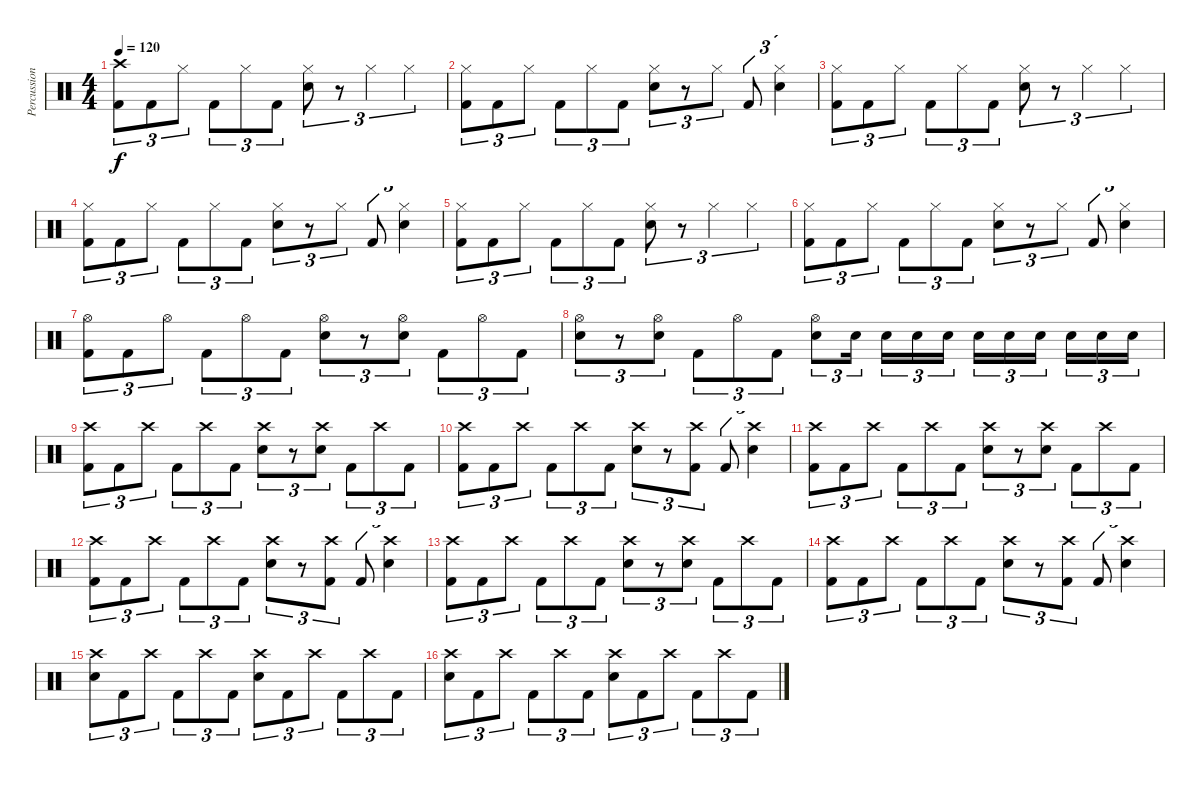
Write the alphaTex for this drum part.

\track ("Percussion" "Percussion") {instrument percussion}
\staff {score}
\articulation defaults
\ts (4 4)
\tempo 120
\clef neutral
\ks c
("Crash high (hit)" "Kick (hit) 2").8{tu (3 2) dy f} "Kick (hit) 2".8{tu (3 2)} "Hi-Hat (closed)".8{tu (3 2)} "Kick (hit) 2".8{tu (3 2)} "Hi-Hat (closed)".8{tu (3 2)} "Kick (hit) 2".8{tu (3 2)} ("Hi-Hat (closed)" "Electric Snare (hit)").8{tu (3 2)} r.8{tu (3 2)} "Hi-Hat (closed)".4{tu (3 2)} "Hi-Hat (closed)".4{tu (3 2)} |
("Hi-Hat (closed)" "Kick (hit) 2").8{tu (3 2)} "Kick (hit) 2".8{tu (3 2)} "Hi-Hat (closed)".8{tu (3 2)} "Kick (hit) 2".8{tu (3 2)} "Hi-Hat (closed)".8{tu (3 2)} "Kick (hit) 2".8{tu (3 2)} ("Hi-Hat (closed)" "Electric Snare (hit)").8{tu (3 2)} r.8{tu (3 2)} "Hi-Hat (closed)".8{tu (3 2)} "Kick (hit) 2".8{tu (3 2)} ("Hi-Hat (closed)" "Electric Snare (hit)").4{tu (3 2)} |
("Hi-Hat (closed)" "Kick (hit) 2").8{tu (3 2)} "Kick (hit) 2".8{tu (3 2)} "Hi-Hat (closed)".8{tu (3 2)} "Kick (hit) 2".8{tu (3 2)} "Hi-Hat (closed)".8{tu (3 2)} "Kick (hit) 2".8{tu (3 2)} ("Hi-Hat (closed)" "Electric Snare (hit)").8{tu (3 2)} r.8{tu (3 2)} "Hi-Hat (closed)".4{tu (3 2)} "Hi-Hat (closed)".4{tu (3 2)} |
("Hi-Hat (closed)" "Kick (hit) 2").8{tu (3 2)} "Kick (hit) 2".8{tu (3 2)} "Hi-Hat (closed)".8{tu (3 2)} "Kick (hit) 2".8{tu (3 2)} "Hi-Hat (closed)".8{tu (3 2)} "Kick (hit) 2".8{tu (3 2)} ("Hi-Hat (closed)" "Electric Snare (hit)").8{tu (3 2)} r.8{tu (3 2)} "Hi-Hat (closed)".8{tu (3 2)} "Kick (hit) 2".8{tu (3 2)} ("Hi-Hat (closed)" "Electric Snare (hit)").4{tu (3 2)} |
("Hi-Hat (closed)" "Kick (hit) 2").8{tu (3 2)} "Kick (hit) 2".8{tu (3 2)} "Hi-Hat (closed)".8{tu (3 2)} "Kick (hit) 2".8{tu (3 2)} "Hi-Hat (closed)".8{tu (3 2)} "Kick (hit) 2".8{tu (3 2)} ("Hi-Hat (closed)" "Electric Snare (hit)").8{tu (3 2)} r.8{tu (3 2)} "Hi-Hat (closed)".4{tu (3 2)} "Hi-Hat (closed)".4{tu (3 2)} |
("Hi-Hat (closed)" "Kick (hit) 2").8{tu (3 2)} "Kick (hit) 2".8{tu (3 2)} "Hi-Hat (closed)".8{tu (3 2)} "Kick (hit) 2".8{tu (3 2)} "Hi-Hat (closed)".8{tu (3 2)} "Kick (hit) 2".8{tu (3 2)} ("Hi-Hat (closed)" "Electric Snare (hit)").8{tu (3 2)} r.8{tu (3 2)} "Hi-Hat (closed)".8{tu (3 2)} "Kick (hit) 2".8{tu (3 2)} ("Hi-Hat (closed)" "Electric Snare (hit)").4{tu (3 2)} |
("Hi-Hat (open)" "Kick (hit) 2").8{tu (3 2)} "Kick (hit) 2".8{tu (3 2)} "Hi-Hat (open)".8{tu (3 2)} "Kick (hit) 2".8{tu (3 2)} "Hi-Hat (open)".8{tu (3 2)} "Kick (hit) 2".8{tu (3 2)} ("Hi-Hat (open)" "Electric Snare (hit)").8{tu (3 2)} r.8{tu (3 2)} ("Hi-Hat (open)" "Electric Snare (hit)").8{tu (3 2)} "Kick (hit) 2".8{tu (3 2)} "Hi-Hat (open)".8{tu (3 2)} "Kick (hit) 2".8{tu (3 2)} |
("Hi-Hat (open)" "Electric Snare (hit)").8{tu (3 2)} r.8{tu (3 2)} ("Hi-Hat (open)" "Electric Snare (hit)").8{tu (3 2)} "Kick (hit) 2".8{tu (3 2)} "Hi-Hat (open)".8{tu (3 2)} "Kick (hit) 2".8{tu (3 2)} ("Hi-Hat (open)" "Electric Snare (hit)").8{tu (3 2)} "Electric Snare (hit)".16{tu (3 2) beam splitsecondary} "Electric Snare (hit)".16{tu (3 2)} "Electric Snare (hit)".16{tu (3 2)} "Electric Snare (hit)".16{tu (3 2)} "Electric Snare (hit)".16{tu (3 2)} "Electric Snare (hit)".16{tu (3 2)} "Electric Snare (hit)".16{tu (3 2) beam splitsecondary} "Electric Snare (hit)".16{tu (3 2)} "Electric Snare (hit)".16{tu (3 2)} "Electric Snare (hit)".16{tu (3 2)} |
("Crash high (hit)" "Kick (hit) 2").8{tu (3 2)} "Kick (hit) 2".8{tu (3 2)} "Crash high (hit)".8{tu (3 2)} "Kick (hit) 2".8{tu (3 2)} "Crash high (hit)".8{tu (3 2)} "Kick (hit) 2".8{tu (3 2)} ("Crash high (hit)" "Electric Snare (hit)").8{tu (3 2)} r.8{tu (3 2)} ("Crash high (hit)" "Electric Snare (hit)").8{tu (3 2)} "Kick (hit) 2".8{tu (3 2)} "Crash high (hit)".8{tu (3 2)} "Kick (hit) 2".8{tu (3 2)} |
("Crash high (hit)" "Kick (hit) 2").8{tu (3 2)} "Kick (hit) 2".8{tu (3 2)} "Crash high (hit)".8{tu (3 2)} "Kick (hit) 2".8{tu (3 2)} "Crash high (hit)".8{tu (3 2)} "Kick (hit) 2".8{tu (3 2)} ("Crash high (hit)" "Electric Snare (hit)").8{tu (3 2)} r.8{tu (3 2)} ("Crash high (hit)" "Kick (hit) 2").8{tu (3 2)} "Kick (hit) 2".8{tu (3 2)} ("Crash high (hit)" "Electric Snare (hit)").4{tu (3 2)} |
("Crash high (hit)" "Kick (hit) 2").8{tu (3 2)} "Kick (hit) 2".8{tu (3 2)} "Crash high (hit)".8{tu (3 2)} "Kick (hit) 2".8{tu (3 2)} "Crash high (hit)".8{tu (3 2)} "Kick (hit) 2".8{tu (3 2)} ("Crash high (hit)" "Electric Snare (hit)").8{tu (3 2)} r.8{tu (3 2)} ("Crash high (hit)" "Electric Snare (hit)").8{tu (3 2)} "Kick (hit) 2".8{tu (3 2)} "Crash high (hit)".8{tu (3 2)} "Kick (hit) 2".8{tu (3 2)} |
("Crash high (hit)" "Kick (hit) 2").8{tu (3 2)} "Kick (hit) 2".8{tu (3 2)} "Crash high (hit)".8{tu (3 2)} "Kick (hit) 2".8{tu (3 2)} "Crash high (hit)".8{tu (3 2)} "Kick (hit) 2".8{tu (3 2)} ("Crash high (hit)" "Electric Snare (hit)").8{tu (3 2)} r.8{tu (3 2)} ("Crash high (hit)" "Kick (hit) 2").8{tu (3 2)} "Kick (hit) 2".8{tu (3 2)} ("Crash high (hit)" "Electric Snare (hit)").4{tu (3 2)} |
("Crash high (hit)" "Kick (hit) 2").8{tu (3 2)} "Kick (hit) 2".8{tu (3 2)} "Crash high (hit)".8{tu (3 2)} "Kick (hit) 2".8{tu (3 2)} "Crash high (hit)".8{tu (3 2)} "Kick (hit) 2".8{tu (3 2)} ("Crash high (hit)" "Electric Snare (hit)").8{tu (3 2)} r.8{tu (3 2)} ("Crash high (hit)" "Electric Snare (hit)").8{tu (3 2)} "Kick (hit) 2".8{tu (3 2)} "Crash high (hit)".8{tu (3 2)} "Kick (hit) 2".8{tu (3 2)} |
("Crash high (hit)" "Kick (hit) 2").8{tu (3 2)} "Kick (hit) 2".8{tu (3 2)} "Crash high (hit)".8{tu (3 2)} "Kick (hit) 2".8{tu (3 2)} "Crash high (hit)".8{tu (3 2)} "Kick (hit) 2".8{tu (3 2)} ("Crash high (hit)" "Electric Snare (hit)").8{tu (3 2)} r.8{tu (3 2)} ("Crash high (hit)" "Kick (hit) 2").8{tu (3 2)} "Kick (hit) 2".8{tu (3 2)} ("Crash high (hit)" "Electric Snare (hit)").4{tu (3 2)} |
("Crash high (hit)" "Electric Snare (hit)").8{tu (3 2)} "Kick (hit) 2".8{tu (3 2)} "Crash high (hit)".8{tu (3 2)} "Kick (hit) 2".8{tu (3 2)} "Crash high (hit)".8{tu (3 2)} "Kick (hit) 2".8{tu (3 2)} ("Crash high (hit)" "Electric Snare (hit)").8{tu (3 2)} "Kick (hit) 2".8{tu (3 2)} "Crash high (hit)".8{tu (3 2)} "Kick (hit) 2".8{tu (3 2)} "Crash high (hit)".8{tu (3 2)} "Kick (hit) 2".8{tu (3 2)} |
("Crash high (hit)" "Electric Snare (hit)").8{tu (3 2)} "Kick (hit) 2".8{tu (3 2)} "Crash high (hit)".8{tu (3 2)} "Kick (hit) 2".8{tu (3 2)} "Crash high (hit)".8{tu (3 2)} "Kick (hit) 2".8{tu (3 2)} ("Crash high (hit)" "Electric Snare (hit)").8{tu (3 2)} "Kick (hit) 2".8{tu (3 2)} "Crash high (hit)".8{tu (3 2)} "Kick (hit) 2".8{tu (3 2)} "Crash high (hit)".8{tu (3 2)} "Kick (hit) 2".8{tu (3 2)}
